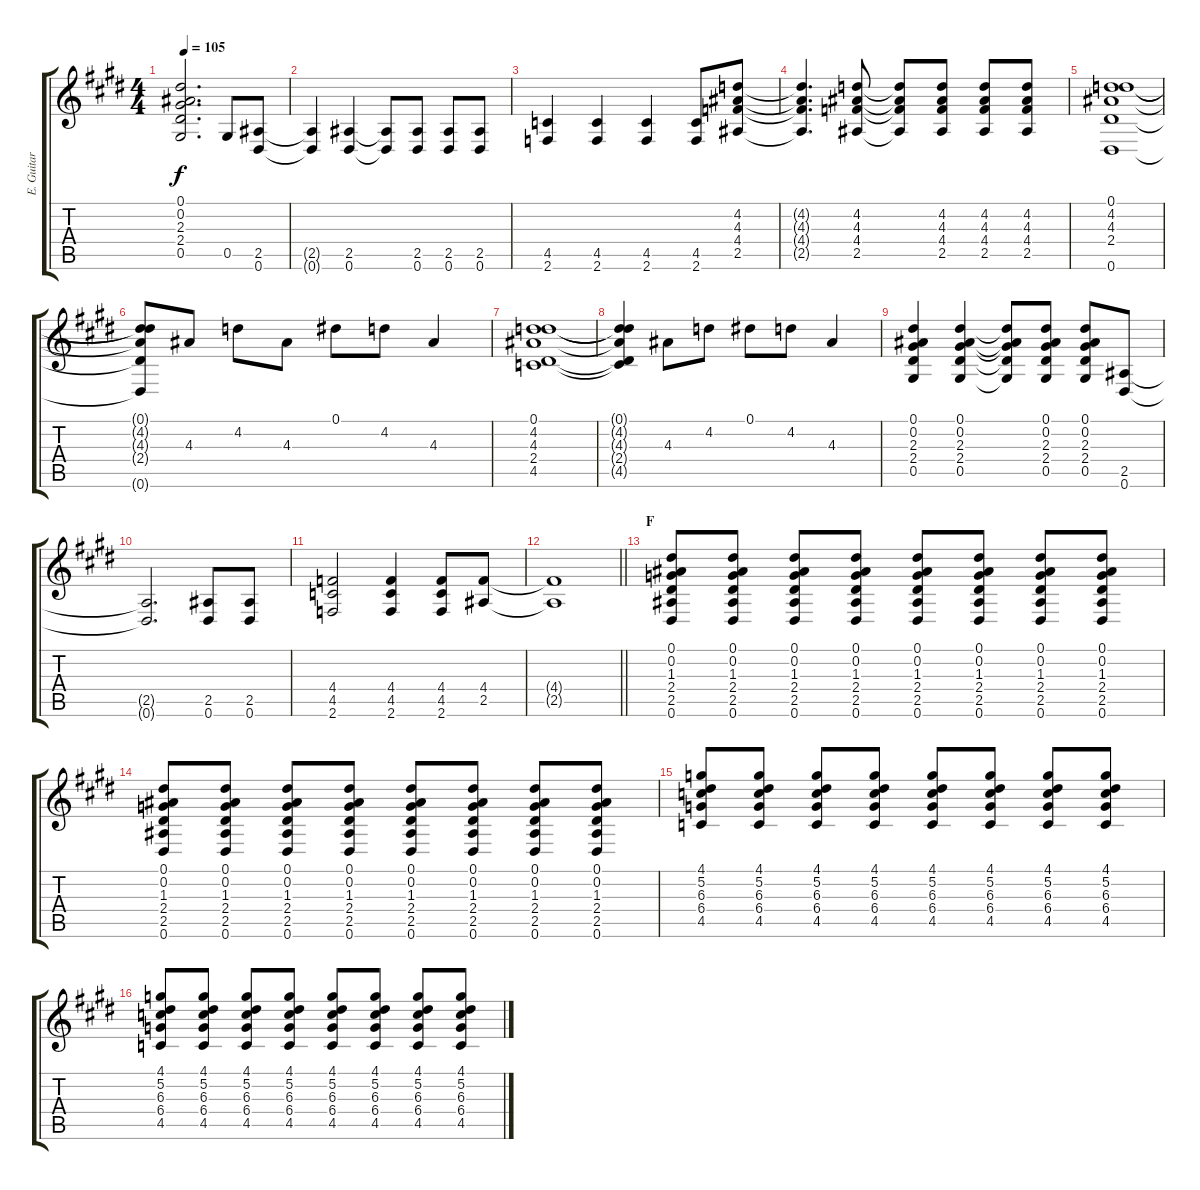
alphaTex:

\track ("E. Guitar II (Hiroto)" "E. Guitar ") {instrument overdrivenguitar}
\staff {score tabs}
\tuning (Eb4 Bb3 Gb3 Db3 Ab2 Eb2) {hide}
\ts (4 4)
\tempo 105
\clef g2
\ks e
(0.1 0.2 2.3 2.4 0.5).2{d dy f} 0.5.8 (2.5 0.6).8 |
(2.5{t} 0.6{t}).4 (2.5 0.6).4 (2.5{t} 0.6{t}).8 (2.5 0.6).8 (2.5 0.6).8 (2.5 0.6).8 |
(4.5 2.6).4 (4.5 2.6).4 (4.5 2.6).4 (4.5 2.6).8 (4.2 4.3 4.4 2.5).8 |
(4.2{t} 4.3{t} 4.4{t} 2.5{t}).4{d} (4.2 4.3 4.4 2.5).8 (4.2{t} 4.3{t} 4.4{t} 2.5{t}).8 (4.2 4.3 4.4 2.5).8 (4.2 4.3 4.4 2.5).8 (4.2 4.3 4.4 2.5).8 |
(0.1 4.2 4.3 2.4 0.6).1 |
(0.1{t} 4.2{t} 4.3{t} 2.4{t} 0.6{t}).8 4.3.8 4.2.8 4.3.8 0.1.8 4.2.8 4.3.4 |
(0.1 4.2 4.3 2.4 4.5).1 |
(0.1{t} 4.2{t} 4.3{t} 2.4{t} 4.5{t}).4 4.3.8 4.2.8 0.1.8 4.2.8 4.3.4 |
(0.1 0.2 2.3 2.4 0.5).4 (0.1 0.2 2.3 2.4 0.5).4 (0.1{t} 0.2{t} 2.3{t} 2.4{t} 0.5{t}).8 (0.1 0.2 2.3 2.4 0.5).8 (0.1 0.2 2.3 2.4 0.5).8 (2.5 0.6).8 |
(2.5{t} 0.6{t}).2{d} (2.5 0.6).8 (2.5 0.6).8 |
(4.4 4.5 2.6).2 (4.4 4.5 2.6).4 (4.4 4.5 2.6).8 (4.4 2.5).8 |
\barLineRight lightlight
(4.4{t} 2.5{t}).1 |
\section ("" "F")
(0.1 0.2 1.3 2.4 2.5 0.6).8 (0.1 0.2 1.3 2.4 2.5 0.6).8 (0.1 0.2 1.3 2.4 2.5 0.6).8 (0.1 0.2 1.3 2.4 2.5 0.6).8 (0.1 0.2 1.3 2.4 2.5 0.6).8 (0.1 0.2 1.3 2.4 2.5 0.6).8 (0.1 0.2 1.3 2.4 2.5 0.6).8 (0.1 0.2 1.3 2.4 2.5 0.6).8 |
(0.1 0.2 1.3 2.4 2.5 0.6).8 (0.1 0.2 1.3 2.4 2.5 0.6).8 (0.1 0.2 1.3 2.4 2.5 0.6).8 (0.1 0.2 1.3 2.4 2.5 0.6).8 (0.1 0.2 1.3 2.4 2.5 0.6).8 (0.1 0.2 1.3 2.4 2.5 0.6).8 (0.1 0.2 1.3 2.4 2.5 0.6).8 (0.1 0.2 1.3 2.4 2.5 0.6).8 |
(4.1 5.2 6.3 6.4 4.5).8 (4.1 5.2 6.3 6.4 4.5).8 (4.1 5.2 6.3 6.4 4.5).8 (4.1 5.2 6.3 6.4 4.5).8 (4.1 5.2 6.3 6.4 4.5).8 (4.1 5.2 6.3 6.4 4.5).8 (4.1 5.2 6.3 6.4 4.5).8 (4.1 5.2 6.3 6.4 4.5).8 |
(4.1 5.2 6.3 6.4 4.5).8 (4.1 5.2 6.3 6.4 4.5).8 (4.1 5.2 6.3 6.4 4.5).8 (4.1 5.2 6.3 6.4 4.5).8 (4.1 5.2 6.3 6.4 4.5).8 (4.1 5.2 6.3 6.4 4.5).8 (4.1 5.2 6.3 6.4 4.5).8 (4.1 5.2 6.3 6.4 4.5).8
